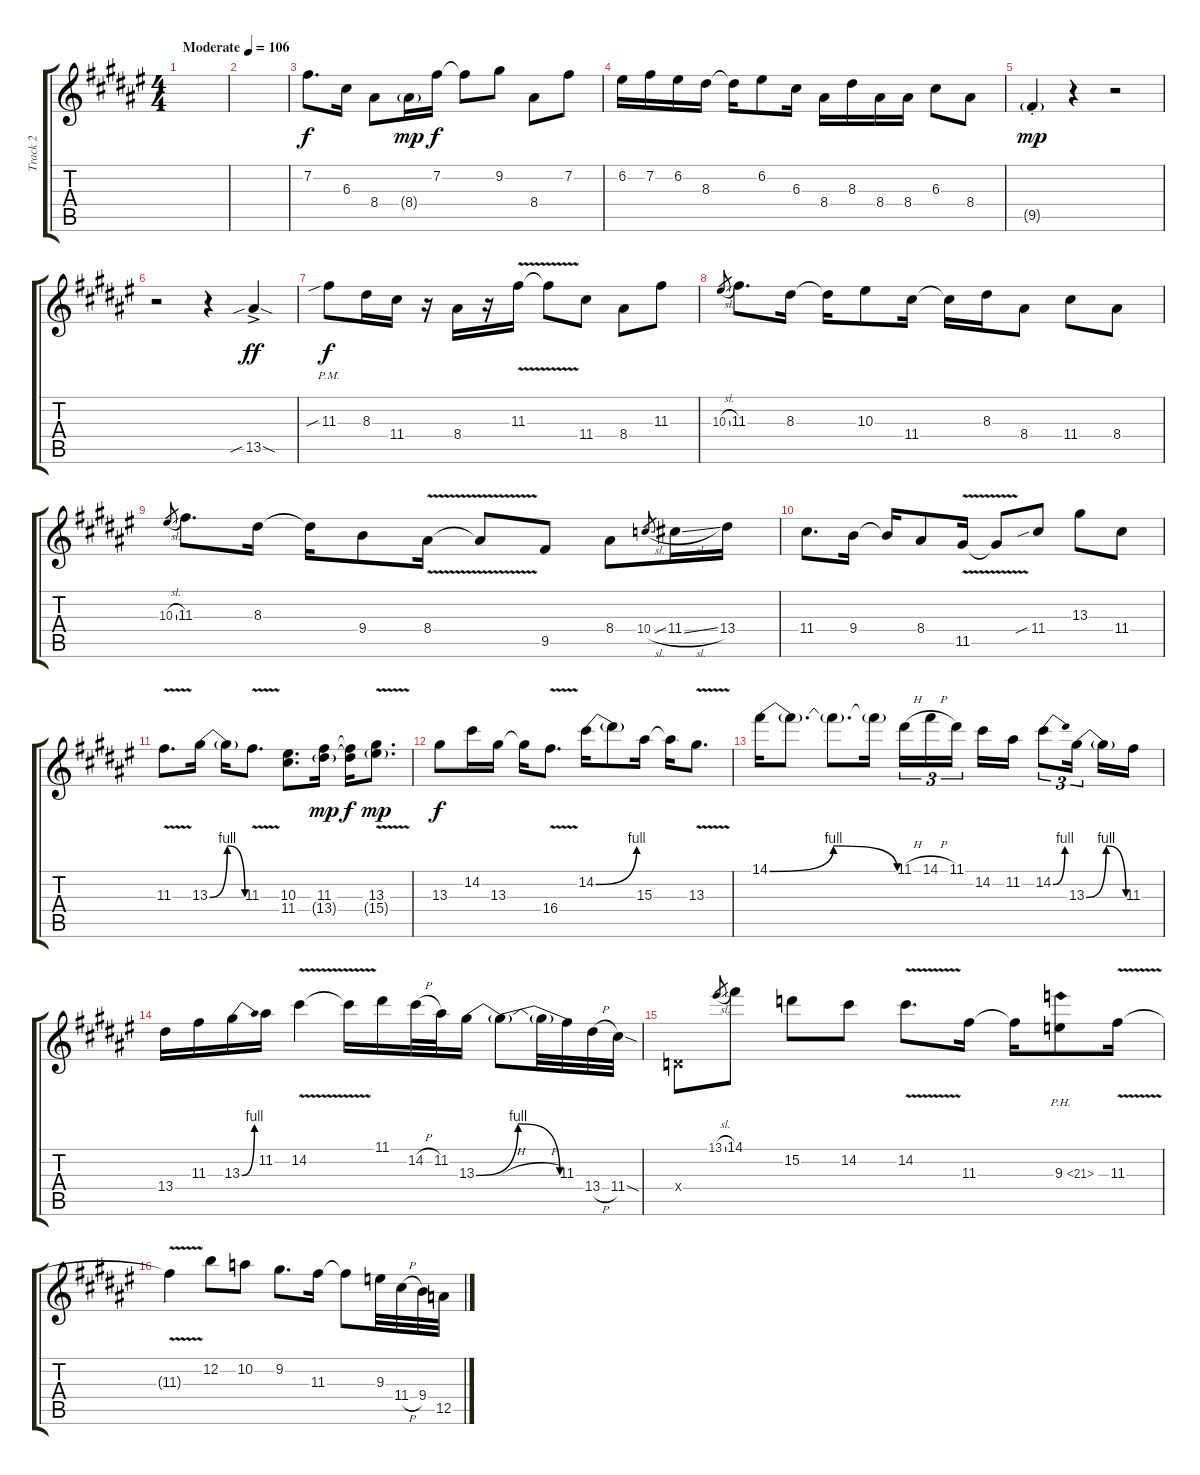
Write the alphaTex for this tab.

\track ("Track 2" "Track 2") {instrument distortionguitar}
\staff {score tabs}
\tuning (E4 B3 G3 D3 A2 E2) {hide}
\ts (4 4)
\tempo (106 "Moderate")
\clef g2
\ks f#
|
|
7.2.8{d} 6.3.16 8.4.8 8.4{g}.16{dy mp} 7.2.16{dy f} 7.2{t}.8 9.2.8 8.4.8 7.2.8 |
6.2.16 7.2.16 6.2.16 8.3.16 8.3{t}.16 6.2.8 6.3.16 8.4.16 8.3.16 8.4.16 8.4.16 6.3.8 8.4.8 |
9.5{g st}.4{dy mp} r.4 r.2 |
r.2 r.4 13.5{sib sod ac}.4{dy ff} |
11.3{sib pm}.8{dy f} 8.3.16 11.4.16 r.16 8.4.16 r.16 11.3{v}.16 11.3{t}.8 11.4.8 8.4.8 11.3.8 |
10.3{sl}.8{gr} 11.3.8{d} 8.3.16 8.3{t}.16 10.3.8 11.4.16 11.4{t}.16 8.3.16 8.4.8 11.4.8 8.4.8 |
10.3{sl}.8{gr} 11.3.8{d} 8.3.16 8.3{t}.16 9.4.8 8.4{v}.16 8.4{t}.8 9.5.8 8.4.8 10.4{sl}.8{gr} 11.4{sl}.16 13.4.16 |
11.4.8{d} 9.4.16 9.4{t}.16 8.4.8 11.5{v}.16 11.5{t}.8 11.4{sib}.8 13.3.8 11.4.8 |
11.3{v}.8{d} 13.3{be (bendrelease 0 0 30 4 30 4 60 0)}.16 13.3{t}.16 11.3{v}.8{d} (10.3 11.4).8{d} (11.3 13.4{g}).16{dy mp} (11.3{t} 13.4{t}).16{dy f} (13.3 15.4{v g}).8{d dy mp} |
13.3.8{dy f} 14.2.16 13.3.16 13.3{t}.16 16.4{v}.8{d} 14.2{be (bend 0 0 60 4)}.16 14.2{t}.8 15.3.16 15.3{t}.16 13.3{v}.8{d} |
14.1{be (bendrelease 0 0 30 4 30 4 60 0)}.16 14.1{t}.8{d} 14.1{t}.8{d} 14.1{t}.16 11.1{h}.16{tu (3 2)} 14.1{h}.16{tu (3 2)} 11.1.16{tu (3 2) beam splitsecondary} 14.2.16 11.2.16 14.2{be (bend 0 0 60 4)}.8{tu (3 2)} 13.3{be (bendrelease 0 0 30 4 30 4 60 0)}.16{tu (3 2) beam splitsecondary} 13.3{t}.16 11.3.16 |
13.4.16 11.3.16 13.3{be (bend 0 0 60 4)}.16 11.2.16 14.2{v}.4 14.2{t}.16 11.1.16 14.2{h}.32 11.2.32 13.3{be (bendrelease 0 0 30 4 30 4 60 0)}.16 13.3{h t}.8 13.3{h t}.32 11.3.32 13.4{h}.32 11.4{sod}.32 |
0.4{x}.8 13.1{sl}.8{gr} 14.1.8 15.2.8 14.2.8 14.2{v}.8{d} 11.3.16 11.3{t}.16 9.3{ph 12}.8 11.3{v}.16 |
11.3{t}.4 12.2.8 10.2.8 9.2.8{d} 11.3.16 11.3{t}.8 9.3.32 11.4{h}.32 9.4.32 12.5{h}.32
